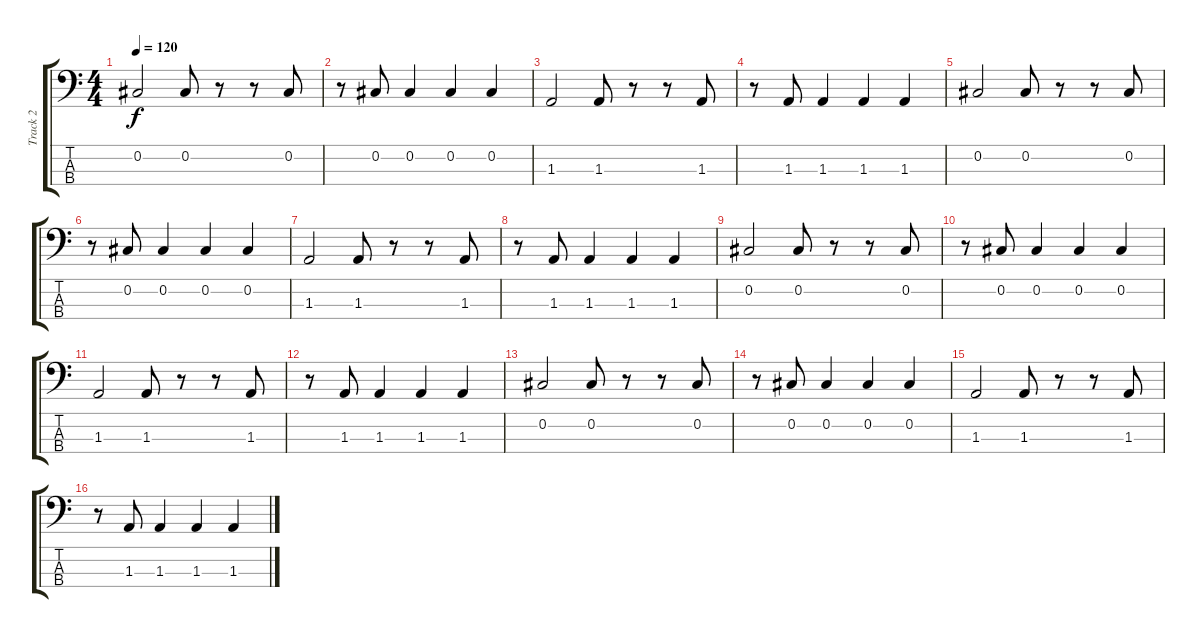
\track ("Track 2" "Track 2") {instrument electricbasspick}
\staff {score tabs}
\tuning (Ab2 Db2 Ab1 Db1) {hide}
\ts (4 4)
\tempo 120
\clef f4
\ks c
0.2.2{dy f} 0.2.8 r.8 r.8 0.2.8 |
r.8 0.2.8 0.2.4 0.2.4 0.2.4 |
1.3.2 1.3.8 r.8 r.8 1.3.8 |
r.8 1.3.8 1.3.4 1.3.4 1.3.4 |
0.2.2 0.2.8 r.8 r.8 0.2.8 |
r.8 0.2.8 0.2.4 0.2.4 0.2.4 |
1.3.2 1.3.8 r.8 r.8 1.3.8 |
r.8 1.3.8 1.3.4 1.3.4 1.3.4 |
0.2.2 0.2.8 r.8 r.8 0.2.8 |
r.8 0.2.8 0.2.4 0.2.4 0.2.4 |
1.3.2 1.3.8 r.8 r.8 1.3.8 |
r.8 1.3.8 1.3.4 1.3.4 1.3.4 |
0.2.2 0.2.8 r.8 r.8 0.2.8 |
r.8 0.2.8 0.2.4 0.2.4 0.2.4 |
1.3.2 1.3.8 r.8 r.8 1.3.8 |
r.8 1.3.8 1.3.4 1.3.4 1.3.4
